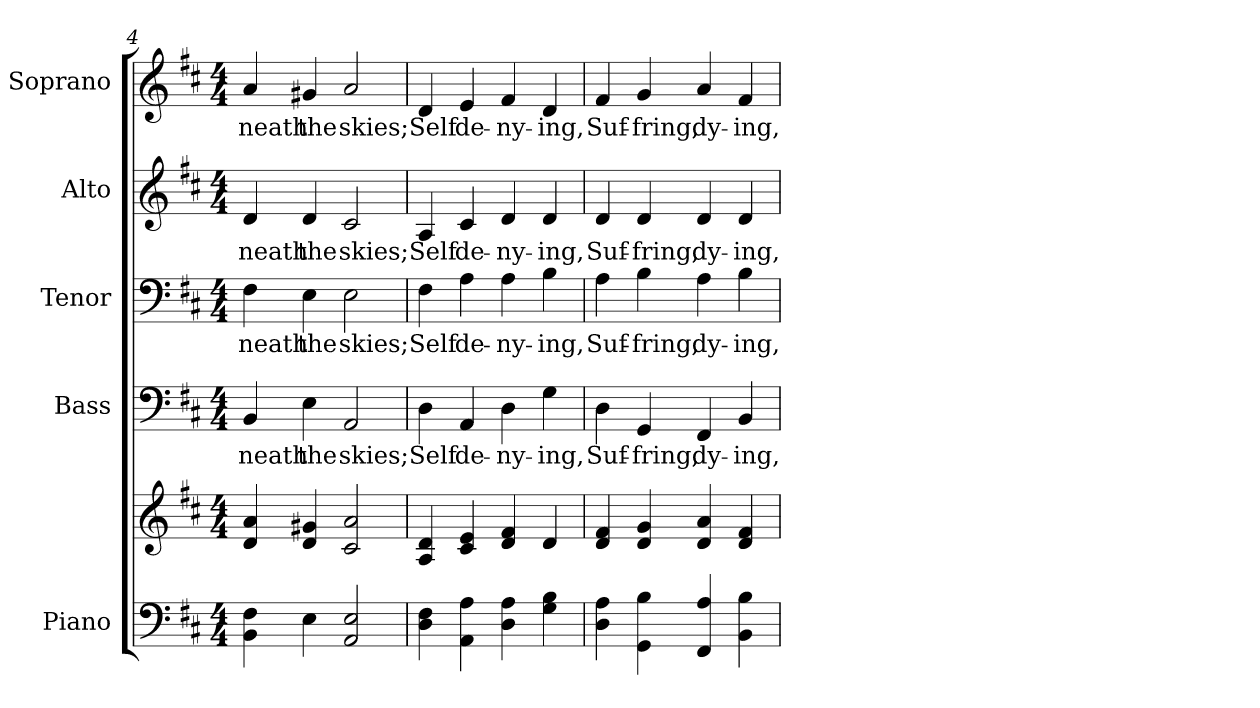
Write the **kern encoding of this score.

**kern	**kern	**kern	**text	**kern	**text	**kern	**text	**kern	**text
*part5	*part5	*part4	*part4	*part3	*part3	*part2	*part2	*part1	*part1
*staff6	*staff5	*staff4	*staff4	*staff3	*staff3	*staff2	*staff2	*staff1	*staff1
*I"Piano	*	*I"Bass	*	*I"Tenor	*	*I"Alto	*	*I"Soprano	*
*I'Pno.	*	*I'B.	*	*I'T.	*	*I'A.	*	*I'S.	*
*clefF4	*clefG2	*clefF4	*	*clefF4	*	*clefG2	*	*clefG2	*
*k[f#c#]	*k[f#c#]	*k[f#c#]	*	*k[f#c#]	*	*k[f#c#]	*	*k[f#c#]	*
*D:	*D:	*D:	*	*D:	*	*D:	*	*D:	*
*M4/4	*M4/4	*M4/4	*	*M4/4	*	*M4/4	*	*M4/4	*
=4	=4	=4	=4	=4	=4	=4	=4	=4	=4
!	!	!	!LO:LY:b:color=#000000	!	!	!	!	!	!
!	!	!	!	!	!LO:LY:b:color=#000000	!	!	!	!
!	!	!	!	!	!	!	!LO:LY:b:color=#000000	!	!
!	!	!	!	!	!	!	!	!	!LO:LY:b:color=#000000
4BBi\ 4F#i	4di/ 4ai	4BBi/	-neath	4F#i\	-neath	4di/	-neath	4ai/	-neath
!	!	!	!LO:LY:b:color=#000000	!	!	!	!	!	!
!	!	!	!	!	!LO:LY:b:color=#000000	!	!	!	!
!	!	!	!	!	!	!	!LO:LY:b:color=#000000	!	!
!	!	!	!	!	!	!	!	!	!LO:LY:b:color=#000000
4Ei\	4di/ 4g#Xi	4Ei\	the	4Ei\	the	4di/	the	4g#Xi/	the
!	!	!	!LO:LY:b:color=#000000	!	!	!	!	!	!
!	!	!	!	!	!LO:LY:b:color=#000000	!	!	!	!
!	!	!	!	!	!	!	!LO:LY:b:color=#000000	!	!
!	!	!	!	!	!	!	!	!	!LO:LY:b:color=#000000
2AAi/ 2Ei	2c#i/ 2ai	2AAi/	skies;	2Ei\	skies;	2c#i/	skies;	2ai/	skies;
!!LO:PB:g=z
=5	=5	=5	=5	=5	=5	=5	=5	=5	=5
!	!	!	!LO:LY:b:color=#000000	!	!	!	!	!	!
!	!	!	!	!	!LO:LY:b:color=#000000	!	!	!	!
!	!	!	!	!	!	!	!LO:LY:b:color=#000000	!	!
!	!	!	!	!	!	!	!	!	!LO:LY:b:color=#000000
4Di\ 4F#i	4Ai/ 4di	4Di\	Self	4F#i\	Self	4Ai/	Self	4di/	Self
!	!	!	!LO:LY:b:color=#000000	!	!	!	!	!	!
!	!	!	!	!	!LO:LY:b:color=#000000	!	!	!	!
!	!	!	!	!	!	!	!LO:LY:b:color=#000000	!	!
!	!	!	!	!	!	!	!	!	!LO:LY:b:color=#000000
4AAi\ 4Ai	4c#i/ 4ei	4AAi/	de-	4Ai\	de-	4c#i/	de-	4ei/	de-
!	!	!	!LO:LY:b:color=#000000	!	!	!	!	!	!
!	!	!	!	!	!LO:LY:b:color=#000000	!	!	!	!
!	!	!	!	!	!	!	!LO:LY:b:color=#000000	!	!
!	!	!	!	!	!	!	!	!	!LO:LY:b:color=#000000
4Di\ 4Ai	4di/ 4f#i	4Di\	-ny-	4Ai\	-ny-	4di/	-ny-	4f#i/	-ny-
!	!	!	!LO:LY:b:color=#000000	!	!	!	!	!	!
!	!	!	!	!	!LO:LY:b:color=#000000	!	!	!	!
!	!	!	!	!	!	!	!LO:LY:b:color=#000000	!	!
!	!	!	!	!	!	!	!	!	!LO:LY:b:color=#000000
4Gi\ 4Bi	4di/	4Gi\	-ing,	4Bi\	-ing,	4di/	-ing,	4di/	-ing,
=6	=6	=6	=6	=6	=6	=6	=6	=6	=6
!	!	!	!LO:LY:b:color=#000000	!	!	!	!	!	!
!	!	!	!	!	!LO:LY:b:color=#000000	!	!	!	!
!	!	!	!	!	!	!	!LO:LY:b:color=#000000	!	!
!	!	!	!	!	!	!	!	!	!LO:LY:b:color=#000000
4Di\ 4Ai	4di/ 4f#i	4Di\	Suf-	4Ai\	Suf-	4di/	Suf-	4f#i/	Suf-
!	!	!	!LO:LY:b:color=#000000	!	!	!	!	!	!
!	!	!	!	!	!LO:LY:b:color=#000000	!	!	!	!
!	!	!	!	!	!	!	!LO:LY:b:color=#000000	!	!
!	!	!	!	!	!	!	!	!	!LO:LY:b:color=#000000
4GGi\ 4Bi	4di/ 4gi	4GGi/	-fring,	4Bi\	-fring,	4di/	-fring,	4gi/	-fring,
!	!	!	!LO:LY:b:color=#000000	!	!	!	!	!	!
!	!	!	!	!	!LO:LY:b:color=#000000	!	!	!	!
!	!	!	!	!	!	!	!LO:LY:b:color=#000000	!	!
!	!	!	!	!	!	!	!	!	!LO:LY:b:color=#000000
4FF#i/ 4Ai	4di/ 4ai	4FF#i/	dy-	4Ai\	dy-	4di/	dy-	4ai/	dy-
!	!	!	!LO:LY:b:color=#000000	!	!	!	!	!	!
!	!	!	!	!	!LO:LY:b:color=#000000	!	!	!	!
!	!	!	!	!	!	!	!LO:LY:b:color=#000000	!	!
!	!	!	!	!	!	!	!	!	!LO:LY:b:color=#000000
4BBi\ 4Bi	4di/ 4f#i	4BBi/	-ing,	4Bi\	-ing,	4di/	-ing,	4f#i/	-ing,
=	=	=	=	=	=	=	=	=	=
*-	*-	*-	*-	*-	*-	*-	*-	*-	*-
